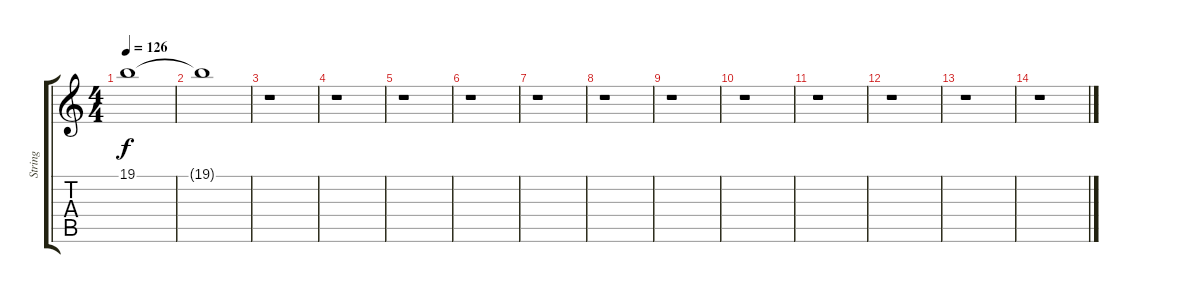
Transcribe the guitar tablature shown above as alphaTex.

\track ("String" "String") {instrument stringensemble1}
\staff {score tabs}
\tuning (E4 B3 G3 D3 A2 E2) {hide}
\ts (4 4)
\tempo 126
\clef g2
\ks c
19.1.1{dy f} |
19.1{t}.1 |
r.1 |
r.1 |
r.1 |
r.1 |
r.1 |
r.1 |
r.1 |
r.1 |
r.1 |
r.1 |
r.1 |
r.1
